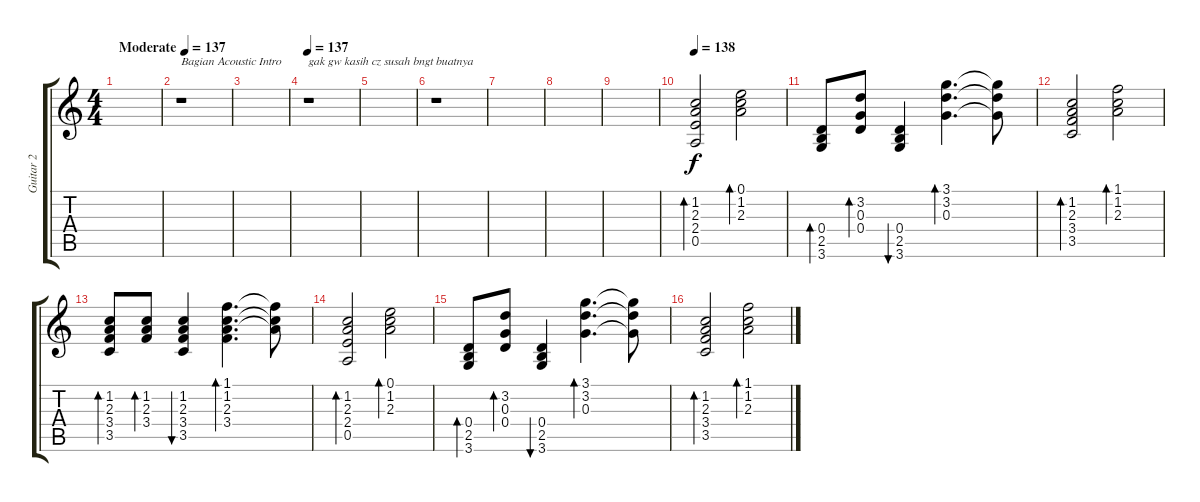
\track ("Guitar 2" "Guitar 2") {instrument acousticguitarsteel}
\staff {score tabs}
\tuning (E4 B3 G3 D3 A2 E2) {hide}
\ts (4 4)
\tempo (137 "Moderate")
\tempo 140
\tempo (137 "Moderate")
\clef g2
\ks c
|
r.1{txt "Bagian Acoustic Intro"} |
|
\tempo 137
r.1{txt "gak gw kasih cz susah bngt buatnya"} |
|
r.1 |
|
|
|
\tempo 138
(1.2 2.3 2.4 0.5).2{bd 120} (0.1 1.2 2.3).2{bd 120} |
(0.4 2.5 3.6).8{bd 240} (3.2 0.3 0.4).8{bd 240} (0.4 2.5 3.6).4{bu 240} (3.1 3.2 0.3).4{d bd 240} (3.1{t} 3.2{t} 0.3{t}).8 |
(1.2 2.3 3.4 3.5).2{bd 240} (1.1 1.2 2.3).2{bd 240} |
(1.2 2.3 3.4 3.5).8{bd 240} (1.2 2.3 3.4).8{bd 240} (1.2 2.3 3.4 3.5).4{bu 240} (1.1 1.2 2.3 3.4).4{d bd 240} (1.1{t} 1.2{t} 2.3{t}).8 |
(1.2 2.3 2.4 0.5).2{bd 120} (0.1 1.2 2.3).2{bd 120} |
(0.4 2.5 3.6).8{bd 240} (3.2 0.3 0.4).8{bd 240} (0.4 2.5 3.6).4{bu 240} (3.1 3.2 0.3).4{d bd 240} (3.1{t} 3.2{t} 0.3{t}).8 |
(1.2 2.3 3.4 3.5).2{bd 240} (1.1 1.2 2.3).2{bd 240}
